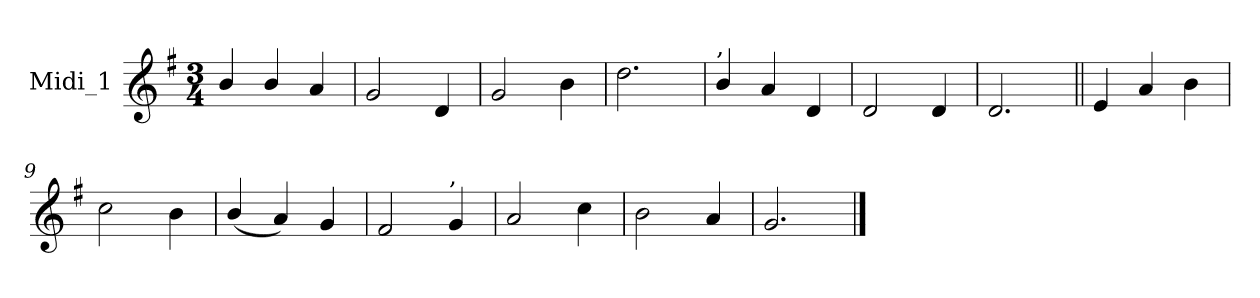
**kern
*part1
*staff1
*I"Midi_1
*clefG2
*k[f#]
*G:
*M3/4
=1
4b/
4b/
4a
=2
2g
4d
=3
2g
4b
=4
2.dd
=5
!LO:TX:a:t=,
4b/
4a
4d
=6
2d
4d
=7
2.d
!!LO:LB:g=z
=8||
4e
4a
4b
=9
2cc
4b
=10
(<4b/
4a)
4g
=11
2f#
!LO:TX:a:t=,
4g
=12
2a
4cc
=13
2b
4a
=14
2.g
==
*-
